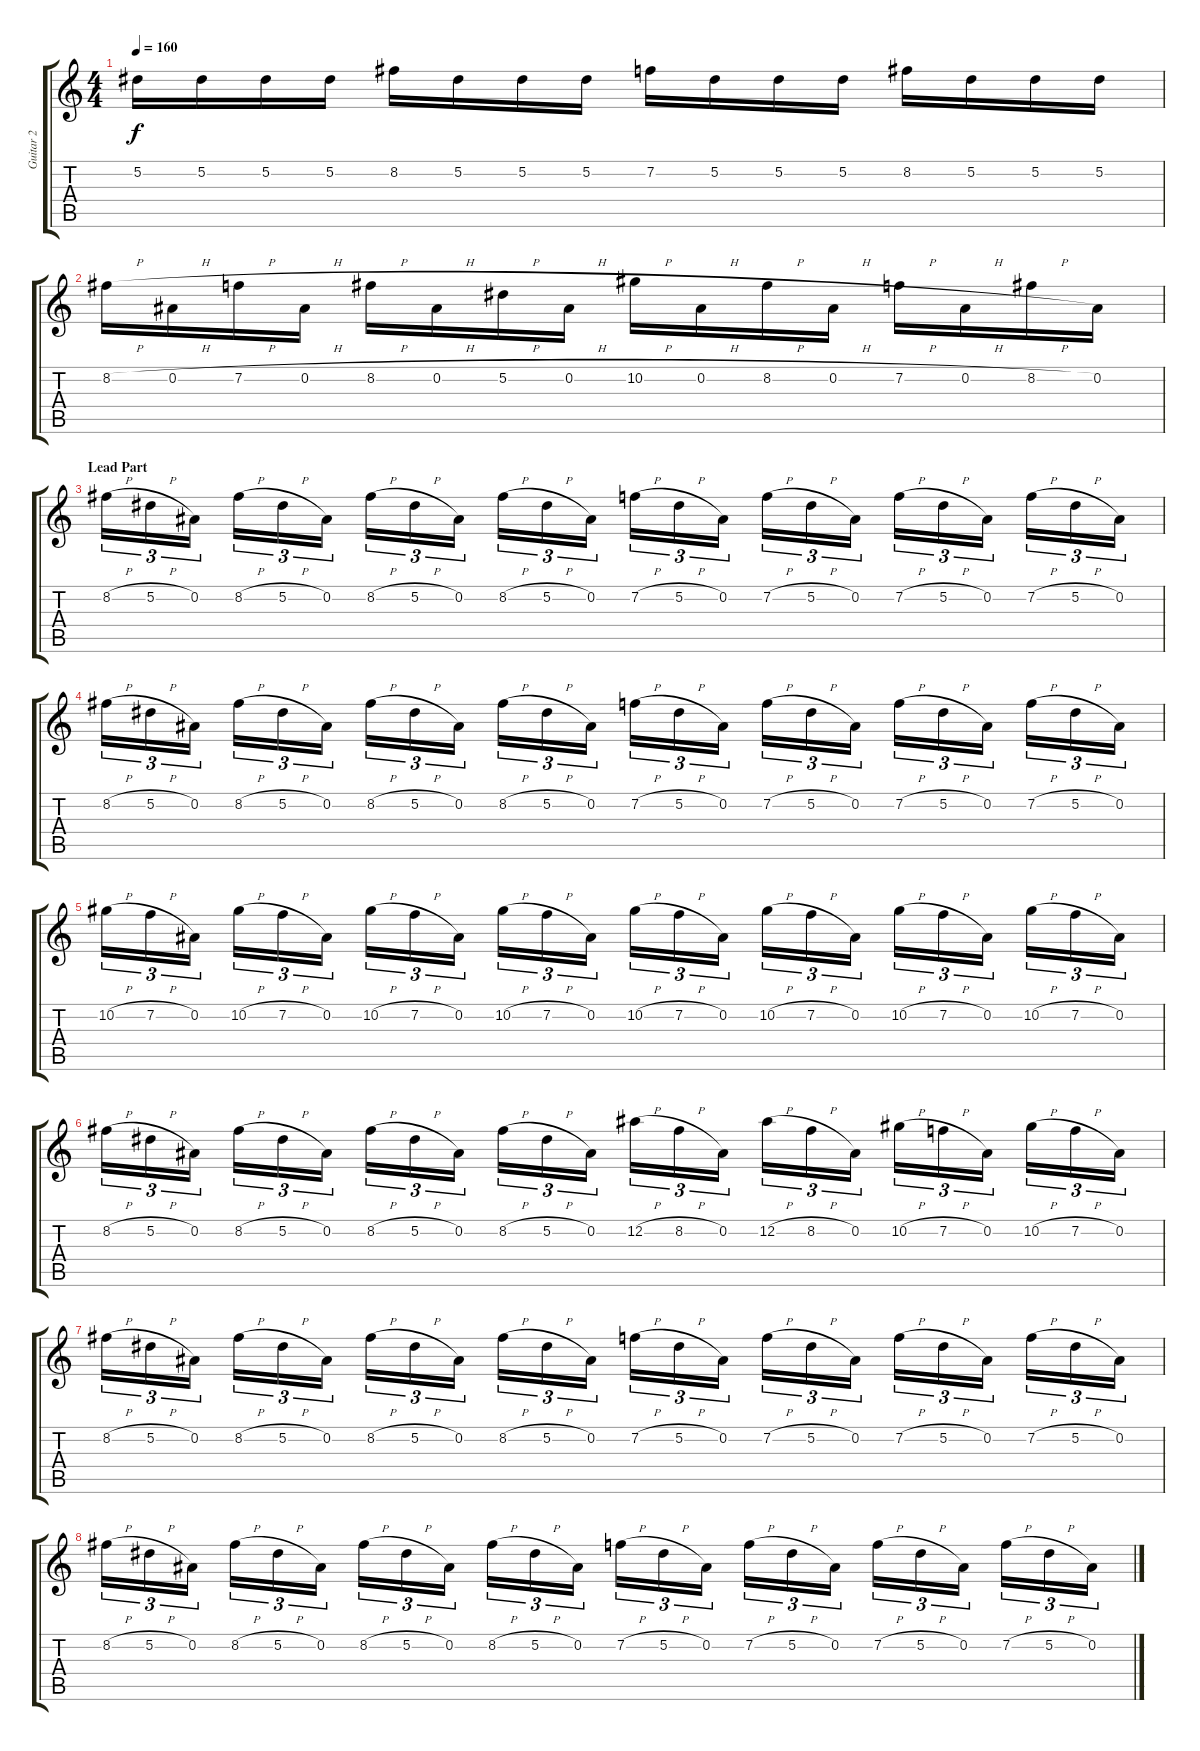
\track ("Guitar 2" "Guitar 2") {instrument overdrivenguitar}
\staff {score tabs}
\tuning (Eb4 Bb3 Gb3 Db3 Ab2 Eb2) {hide}
\ts (4 4)
\tempo 160
\clef g2
\ks c
5.2.16{dy f} 5.2.16 5.2.16 5.2.16 8.2.16 5.2.16 5.2.16 5.2.16 7.2.16 5.2.16 5.2.16 5.2.16 8.2.16 5.2.16 5.2.16 5.2.16 |
8.2{h}.16 0.2{h}.16 7.2{h}.16 0.2{h}.16 8.2{h}.16 0.2{h}.16 5.2{h}.16 0.2{h}.16 10.2{h}.16 0.2{h}.16 8.2{h}.16 0.2{h}.16 7.2{h}.16 0.2{h}.16 8.2{h}.16 0.2.16 |
\section ("" "Lead Part")
8.2{h}.16{tu (3 2)} 5.2{h}.16{tu (3 2)} 0.2.16{tu (3 2)} 8.2{h}.16{tu (3 2)} 5.2{h}.16{tu (3 2)} 0.2.16{tu (3 2)} 8.2{h}.16{tu (3 2)} 5.2{h}.16{tu (3 2)} 0.2.16{tu (3 2)} 8.2{h}.16{tu (3 2)} 5.2{h}.16{tu (3 2)} 0.2.16{tu (3 2)} 7.2{h}.16{tu (3 2)} 5.2{h}.16{tu (3 2)} 0.2.16{tu (3 2)} 7.2{h}.16{tu (3 2)} 5.2{h}.16{tu (3 2)} 0.2.16{tu (3 2)} 7.2{h}.16{tu (3 2)} 5.2{h}.16{tu (3 2)} 0.2.16{tu (3 2)} 7.2{h}.16{tu (3 2)} 5.2{h}.16{tu (3 2)} 0.2.16{tu (3 2)} |
8.2{h}.16{tu (3 2)} 5.2{h}.16{tu (3 2)} 0.2.16{tu (3 2)} 8.2{h}.16{tu (3 2)} 5.2{h}.16{tu (3 2)} 0.2.16{tu (3 2)} 8.2{h}.16{tu (3 2)} 5.2{h}.16{tu (3 2)} 0.2.16{tu (3 2)} 8.2{h}.16{tu (3 2)} 5.2{h}.16{tu (3 2)} 0.2.16{tu (3 2)} 7.2{h}.16{tu (3 2)} 5.2{h}.16{tu (3 2)} 0.2.16{tu (3 2)} 7.2{h}.16{tu (3 2)} 5.2{h}.16{tu (3 2)} 0.2.16{tu (3 2)} 7.2{h}.16{tu (3 2)} 5.2{h}.16{tu (3 2)} 0.2.16{tu (3 2)} 7.2{h}.16{tu (3 2)} 5.2{h}.16{tu (3 2)} 0.2.16{tu (3 2)} |
10.2{h}.16{tu (3 2)} 7.2{h}.16{tu (3 2)} 0.2.16{tu (3 2)} 10.2{h}.16{tu (3 2)} 7.2{h}.16{tu (3 2)} 0.2.16{tu (3 2)} 10.2{h}.16{tu (3 2)} 7.2{h}.16{tu (3 2)} 0.2.16{tu (3 2)} 10.2{h}.16{tu (3 2)} 7.2{h}.16{tu (3 2)} 0.2.16{tu (3 2)} 10.2{h}.16{tu (3 2)} 7.2{h}.16{tu (3 2)} 0.2.16{tu (3 2)} 10.2{h}.16{tu (3 2)} 7.2{h}.16{tu (3 2)} 0.2.16{tu (3 2)} 10.2{h}.16{tu (3 2)} 7.2{h}.16{tu (3 2)} 0.2.16{tu (3 2)} 10.2{h}.16{tu (3 2)} 7.2{h}.16{tu (3 2)} 0.2.16{tu (3 2)} |
8.2{h}.16{tu (3 2)} 5.2{h}.16{tu (3 2)} 0.2.16{tu (3 2)} 8.2{h}.16{tu (3 2)} 5.2{h}.16{tu (3 2)} 0.2.16{tu (3 2)} 8.2{h}.16{tu (3 2)} 5.2{h}.16{tu (3 2)} 0.2.16{tu (3 2)} 8.2{h}.16{tu (3 2)} 5.2{h}.16{tu (3 2)} 0.2.16{tu (3 2)} 12.2{h}.16{tu (3 2)} 8.2{h}.16{tu (3 2)} 0.2.16{tu (3 2)} 12.2{h}.16{tu (3 2)} 8.2{h}.16{tu (3 2)} 0.2.16{tu (3 2)} 10.2{h}.16{tu (3 2)} 7.2{h}.16{tu (3 2)} 0.2.16{tu (3 2)} 10.2{h}.16{tu (3 2)} 7.2{h}.16{tu (3 2)} 0.2.16{tu (3 2)} |
8.2{h}.16{tu (3 2)} 5.2{h}.16{tu (3 2)} 0.2.16{tu (3 2)} 8.2{h}.16{tu (3 2)} 5.2{h}.16{tu (3 2)} 0.2.16{tu (3 2)} 8.2{h}.16{tu (3 2)} 5.2{h}.16{tu (3 2)} 0.2.16{tu (3 2)} 8.2{h}.16{tu (3 2)} 5.2{h}.16{tu (3 2)} 0.2.16{tu (3 2)} 7.2{h}.16{tu (3 2)} 5.2{h}.16{tu (3 2)} 0.2.16{tu (3 2)} 7.2{h}.16{tu (3 2)} 5.2{h}.16{tu (3 2)} 0.2.16{tu (3 2)} 7.2{h}.16{tu (3 2)} 5.2{h}.16{tu (3 2)} 0.2.16{tu (3 2)} 7.2{h}.16{tu (3 2)} 5.2{h}.16{tu (3 2)} 0.2.16{tu (3 2)} |
8.2{h}.16{tu (3 2)} 5.2{h}.16{tu (3 2)} 0.2.16{tu (3 2)} 8.2{h}.16{tu (3 2)} 5.2{h}.16{tu (3 2)} 0.2.16{tu (3 2)} 8.2{h}.16{tu (3 2)} 5.2{h}.16{tu (3 2)} 0.2.16{tu (3 2)} 8.2{h}.16{tu (3 2)} 5.2{h}.16{tu (3 2)} 0.2.16{tu (3 2)} 7.2{h}.16{tu (3 2)} 5.2{h}.16{tu (3 2)} 0.2.16{tu (3 2)} 7.2{h}.16{tu (3 2)} 5.2{h}.16{tu (3 2)} 0.2.16{tu (3 2)} 7.2{h}.16{tu (3 2)} 5.2{h}.16{tu (3 2)} 0.2.16{tu (3 2)} 7.2{h}.16{tu (3 2)} 5.2{h}.16{tu (3 2)} 0.2.16{tu (3 2)}
